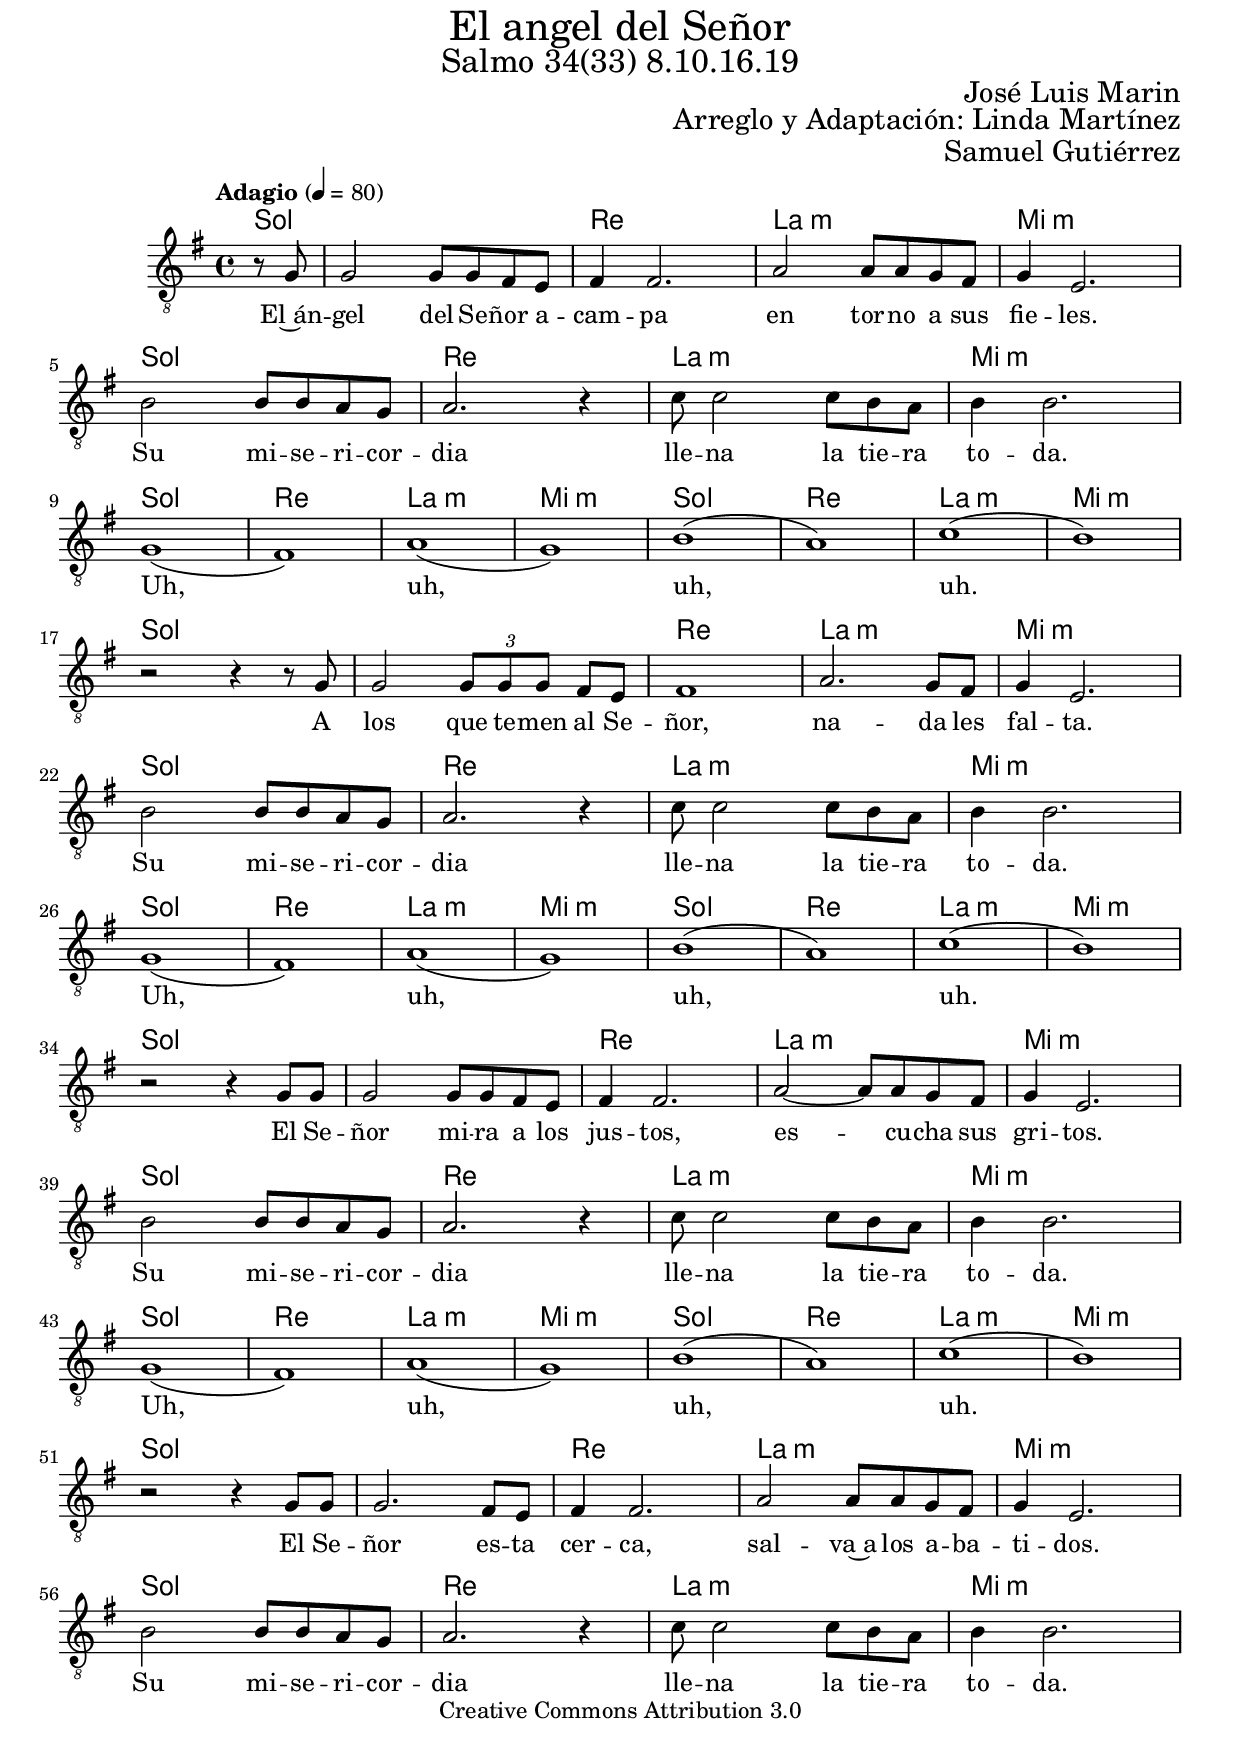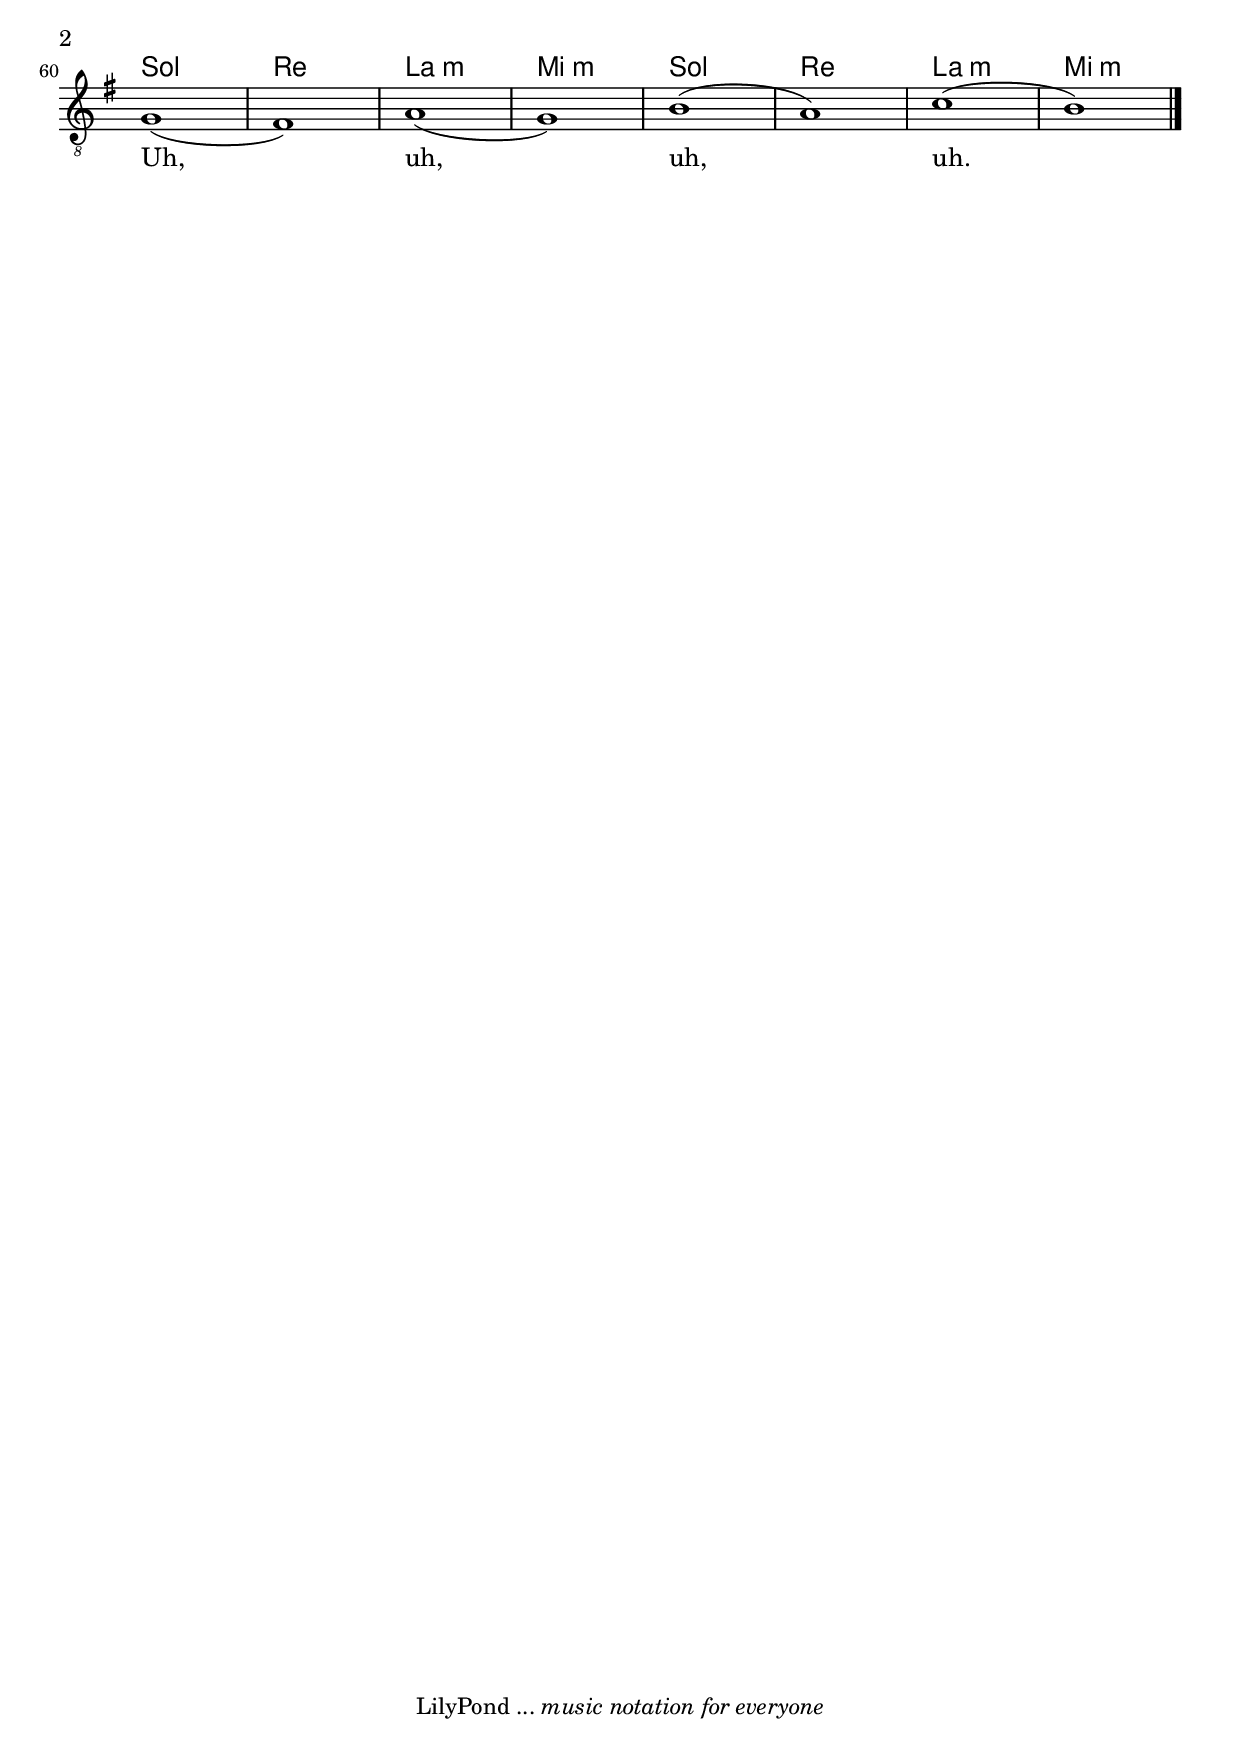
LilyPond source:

%	El angel de Señor acampa
%	by serachsam

\language "espanol"
\version "2.23.2"

% --- Global parameters
particle = 1
jump = \break

% --- Includes
%\include "global.ily"
%\include "soprano.ily"

% --- Global size
% #(set-global-staff-size 20)

% --- Header
\markup { \fill-line { \center-column { \fontsize #5 "" } } }
\markup { \fill-line { \center-column { \fontsize #5 "El angel del Señor" \fontsize #3 "Salmo 34(33) 8.10.16.19" } } }
\markup { \fill-line { " " \center-column { \fontsize #2 "José Luis Marin" } } }
\markup { \fill-line { " " \right-column { \fontsize #2 "Arreglo y Adaptación: Linda Martínez" } } }
\markup { \fill-line { " " \right-column { \fontsize #2 "Samuel Gutiérrez" } } }
\header {
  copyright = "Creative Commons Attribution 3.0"
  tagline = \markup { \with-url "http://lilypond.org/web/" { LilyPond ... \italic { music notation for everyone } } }
  breakbefore = ##t
}

% --- Music
global = {
  \tempo "Adagio" 4 = 80
  \clef "G_8"
  \key sol \major
  \time 4/4
  \skip 4
  \skip 1*67
  \bar "|."
}

voice = \relative do' {
  \compressEmptyMeasures
  \partial 4 r8 sol8
  sol2 sol8 sol fas mi
  fas4 fas2.
  la2 la8 la sol fas
  sol4 mi2. \break
  si'2 si8 si la sol
  la2. r4
  do8 do2 do8 si la
  si4 si2. \break
  
  sol1(
  fas1)
  la1(
  sol1)
  si1(
  la1)
  do1(
  si1) \break
  
  r2 r4 r8 sol
  sol2 \tuplet 3/2 {sol8 sol sol} fas8 mi
  fas1
  la2. sol8 fas
  sol4 mi2. \break
  si'2 si8 si la sol
  la2. r4
  do8 do2 do8 si la
  si4 si2. \break
  
  sol1(
  fas1)
  la1(
  sol1)
  si1(
  la1)
  do1(
  si1) \break
  
  r2 r4 sol8 sol
  sol2 sol8 sol fas mi
  fas4 fas2.
  la2~ la8 la sol fas
  sol4 mi2. \break
  si'2 si8 si la sol
  la2. r4
  do8 do2 do8 si la
  si4 si2. \break
  
  sol1(
  fas1)
  la1(
  sol1)
  si1(
  la1)
  do1(
  si1) \break
  
  r2 r4 sol8 sol
  sol2. fas8 mi
  fas4 fas2.
  la2 la8 la sol fas
  sol4 mi2. \break
  si'2 si8 si la sol
  la2. r4
  do8 do2 do8 si la
  si4 si2. \break
  
  sol1(
  fas1)
  la1(
  sol1)
  si1(
  la1)
  do1(
  si1) \break
}

% --- Lyrics
voice-lyrics = \lyricmode {
  El~án -- gel del Se -- ñor a -- cam -- pa
  en tor -- no a sus fie -- les.
  Su mi -- se -- ri -- cor -- dia
  lle -- na la tie -- ra to -- da.
  Uh, uh, uh, uh.
  
  A los que te -- men al Se -- ñor,
  na -- da les fal -- ta.
  Su mi -- se -- ri -- cor -- dia
  lle -- na la tie -- ra to -- da.
  Uh, uh, uh, uh.
  
  El Se -- ñor mi -- ra a los jus -- tos,
  es -- cu -- cha sus gri -- tos.
  Su mi -- se -- ri -- cor -- dia
  lle -- na la tie -- ra to -- da.
  Uh, uh, uh, uh.
  
  El Se -- ñor es -- ta cer -- ca,
  sal -- va~a los a -- ba -- ti -- dos.
  Su mi -- se -- ri -- cor -- dia
  lle -- na la tie -- ra to -- da.
  Uh, uh, uh, uh.
}

% --- Harmony
harmonies = \new ChordNames {
  \set ChordNames.midiInstrument = "string ensemble 2"
  \set ChordNames.midiMaximumVolume = #0.6 
  \set chordChanges = ##t
  \chordmode {
    \italianChords
    sol4 sol1 re1 la1:m mi1:m
    sol1 re1 la1:m mi1:m
    sol1 re1 la1:m mi1:m
    sol1 re1 la1:m mi1:m
    
    sol1 sol1 re1 la1:m mi1:m
    sol1 re1 la1:m mi1:m
    sol1 re1 la1:m mi1:m
    sol1 re1 la1:m mi1:m
    
    sol1 sol1 re1 la1:m mi1:m
    sol1 re1 la1:m mi1:m
    sol1 re1 la1:m mi1:m
    sol1 re1 la1:m mi1:m
    
    sol1 sol1 re1 la1:m mi1:m
    sol1 re1 la1:m mi1:m
    sol1 re1 la1:m mi1:m
    sol1 re1 la1:m mi1:m
  }
}

% --- Sheet
\score {
  <<
    \harmonies
    \new Staff {
      \set Staff.midiInstrument = #"english horn"
      %\set Staff.midiMaximumVolume = #1.5
      <<
        \new Voice = "voice" {
          <<
            \global
            \voice
          >>
        }
        \new Lyrics \lyricsto "voice" { \voice-lyrics }
      >>
    }
  >>
  \midi {}
  \layout {}
}

% --- Paper
\paper {
  #(set-default-paper-size "letter")
  page-breaking = #ly:page-turn-breaking
}
